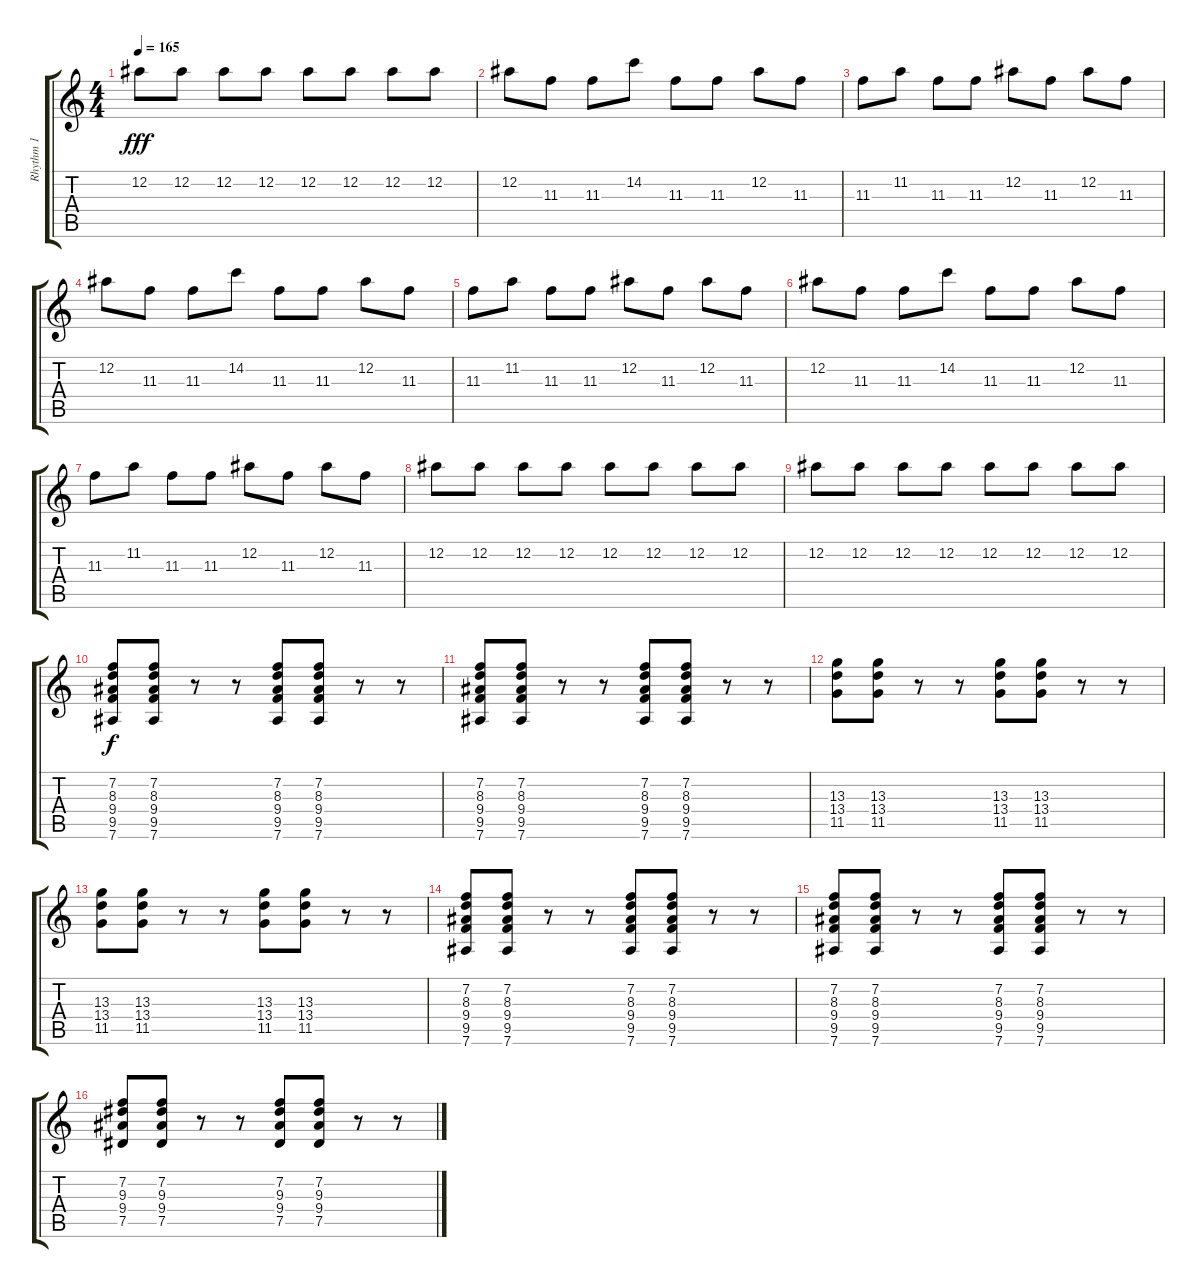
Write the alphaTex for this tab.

\track ("Rhythm 1" "Rhythm 1") {instrument distortionguitar}
\staff {score tabs}
\tuning (Eb4 Bb3 Gb3 Db3 Ab2 Eb2) {hide}
\ts (4 4)
\tempo 165
\clef g2
\ks c
12.2.8{dy fff} 12.2.8 12.2.8 12.2.8 12.2.8 12.2.8 12.2.8 12.2.8 |
12.2.8 11.3.8 11.3.8 14.2.8 11.3.8 11.3.8 12.2.8 11.3.8 |
11.3.8 11.2.8 11.3.8 11.3.8 12.2.8 11.3.8 12.2.8 11.3.8 |
12.2.8 11.3.8 11.3.8 14.2.8 11.3.8 11.3.8 12.2.8 11.3.8 |
11.3.8 11.2.8 11.3.8 11.3.8 12.2.8 11.3.8 12.2.8 11.3.8 |
12.2.8 11.3.8 11.3.8 14.2.8 11.3.8 11.3.8 12.2.8 11.3.8 |
11.3.8 11.2.8 11.3.8 11.3.8 12.2.8 11.3.8 12.2.8 11.3.8 |
12.2.8 12.2.8 12.2.8 12.2.8 12.2.8 12.2.8 12.2.8 12.2.8 |
12.2.8 12.2.8 12.2.8 12.2.8 12.2.8 12.2.8 12.2.8 12.2.8 |
(7.2 8.3 9.4 9.5 7.6).8{dy f instrument electricguitarclean} (7.2 8.3 9.4 9.5 7.6).8 r.8 r.8 (7.2 8.3 9.4 9.5 7.6).8 (7.2 8.3 9.4 9.5 7.6).8 r.8 r.8 |
(7.2 8.3 9.4 9.5 7.6).8 (7.2 8.3 9.4 9.5 7.6).8 r.8 r.8 (7.2 8.3 9.4 9.5 7.6).8 (7.2 8.3 9.4 9.5 7.6).8 r.8 r.8 |
(13.3 13.4 11.5).8 (13.3 13.4 11.5).8 r.8 r.8 (13.3 13.4 11.5).8 (13.3 13.4 11.5).8 r.8 r.8 |
(13.3 13.4 11.5).8 (13.3 13.4 11.5).8 r.8 r.8 (13.3 13.4 11.5).8 (13.3 13.4 11.5).8 r.8 r.8 |
(7.2 8.3 9.4 9.5 7.6).8 (7.2 8.3 9.4 9.5 7.6).8 r.8 r.8 (7.2 8.3 9.4 9.5 7.6).8 (7.2 8.3 9.4 9.5 7.6).8 r.8 r.8 |
(7.2 8.3 9.4 9.5 7.6).8 (7.2 8.3 9.4 9.5 7.6).8 r.8 r.8 (7.2 8.3 9.4 9.5 7.6).8 (7.2 8.3 9.4 9.5 7.6).8 r.8 r.8 |
(7.2 9.3 9.4 7.5).8 (7.2 9.3 9.4 7.5).8 r.8 r.8 (7.2 9.3 9.4 7.5).8 (7.2 9.3 9.4 7.5).8 r.8 r.8
